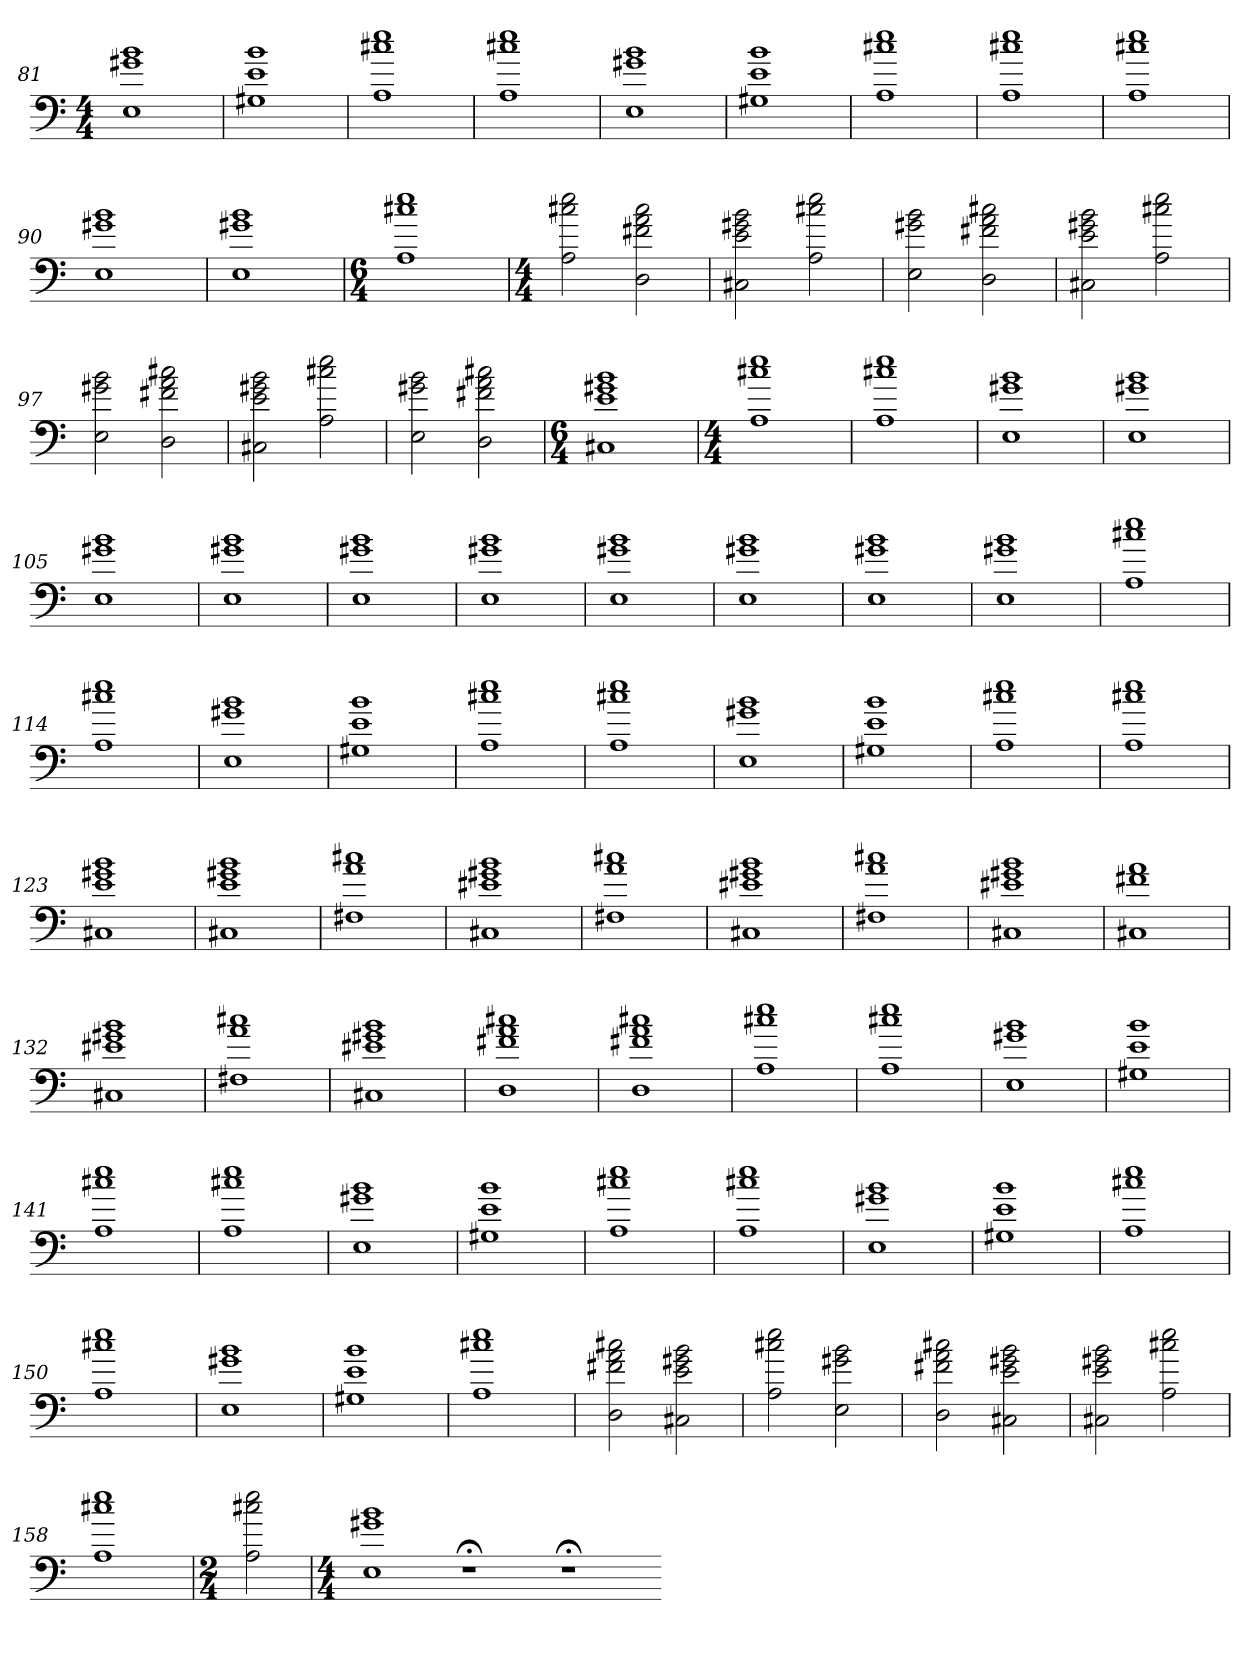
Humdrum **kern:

**kern
*part1
*staff1
*M4/4
=81
1E 1g#X 1b
=82
1G#X 1e 1b
=83
1A 1cc#X 1ee
=84
1A 1cc#X 1ee
=85
1E 1g#X 1b
=86
1G#X 1e 1b
=87
1A 1cc#X 1ee
=88
1A 1cc#X 1ee
=89
1A 1cc#X 1ee
=90
1E 1g#X 1b
=91
1E 1g#X 1b
=92
*M6/4
1A 1cc#X 1ee
=93
*M4/4
2A 2cc#X 2ee
2D 2f#X 2a 2cc#
=94
2C#X 2e 2g#X 2b
2A 2cc#X 2ee
=95
2E 2g#X 2b
2D 2f#X 2a 2cc#X
=96
2C#X 2e 2g#X 2b
2A 2cc#X 2ee
=97
2E 2g#X 2b
2D 2f#X 2a 2cc#X
=98
2C#X 2e 2g#X 2b
2A 2cc#X 2ee
=99
2E 2g#X 2b
2D 2f#X 2a 2cc#X
=100
*M6/4
1C#X 1e 1g#X 1b
=101
*M4/4
1A 1cc#X 1ee
=102
1A 1cc#X 1ee
=103
1E 1g#X 1b
=104
1E 1g#X 1b
=105
1E 1g#X 1b
=106
1E 1g#X 1b
=107
1E 1g#X 1b
=108
1E 1g#X 1b
=109
1E 1g#X 1b
=110
1E 1g#X 1b
=111
1E 1g#X 1b
=112
1E 1g#X 1b
=113
1A 1cc#X 1ee
=114
1A 1cc#X 1ee
=115
1E 1g#X 1b
=116
1G#X 1e 1b
=117
1A 1cc#X 1ee
=118
1A 1cc#X 1ee
=119
1E 1g#X 1b
=120
1G#X 1e 1b
=121
1A 1cc#X 1ee
=122
1A 1cc#X 1ee
=123
1C#X 1e 1g#X 1b
=124
1C#X 1e 1g#X 1b
=125
1F#X 1a 1cc#X
=126
1C#X 1e#X 1g#X 1b
=127
1F#X 1a 1cc#X
=128
1C#X 1e#X 1g#X 1b
=129
1F#X 1a 1cc#X
=130
1C#X 1e#X 1g#X 1b
=131
1C#X 1f#X 1a
=132
1C#X 1e#X 1g#X 1b
=133
1F#X 1a 1cc#X
=134
1C#X 1e#X 1g#X 1b
=135
1D 1f#X 1a 1cc#X
=136
1D 1f#X 1a 1cc#X
=137
1A 1cc#X 1ee
=138
1A 1cc#X 1ee
=139
1E 1g#X 1b
=140
1G#X 1e 1b
=141
1A 1cc#X 1ee
=142
1A 1cc#X 1ee
=143
1E 1g#X 1b
=144
1G#X 1e 1b
=145
1A 1cc#X 1ee
=146
1A 1cc#X 1ee
=147
1E 1g#X 1b
=148
1G#X 1e 1b
=149
1A 1cc#X 1ee
=150
1A 1cc#X 1ee
=151
1E 1g#X 1b
=152
1G#X 1e 1b
=153
1A 1cc#X 1ee
=154
2D 2f#X 2a 2cc#X
2C#X 2e 2g#X 2b
=155
2A 2cc#X 2ee
2E 2g#X 2b
=156
2D 2f#X 2a 2cc#X
2C#X 2e 2g#X 2b
=157
2C#X 2e 2g#X 2b
2A 2cc#X 2ee
=158
1A 1cc#X 1ee
=159
*M2/4
2A 2cc#X 2ee
=160
*M4/4
1E 1g#X 1b
1r;<
1r;<
=-
*-
